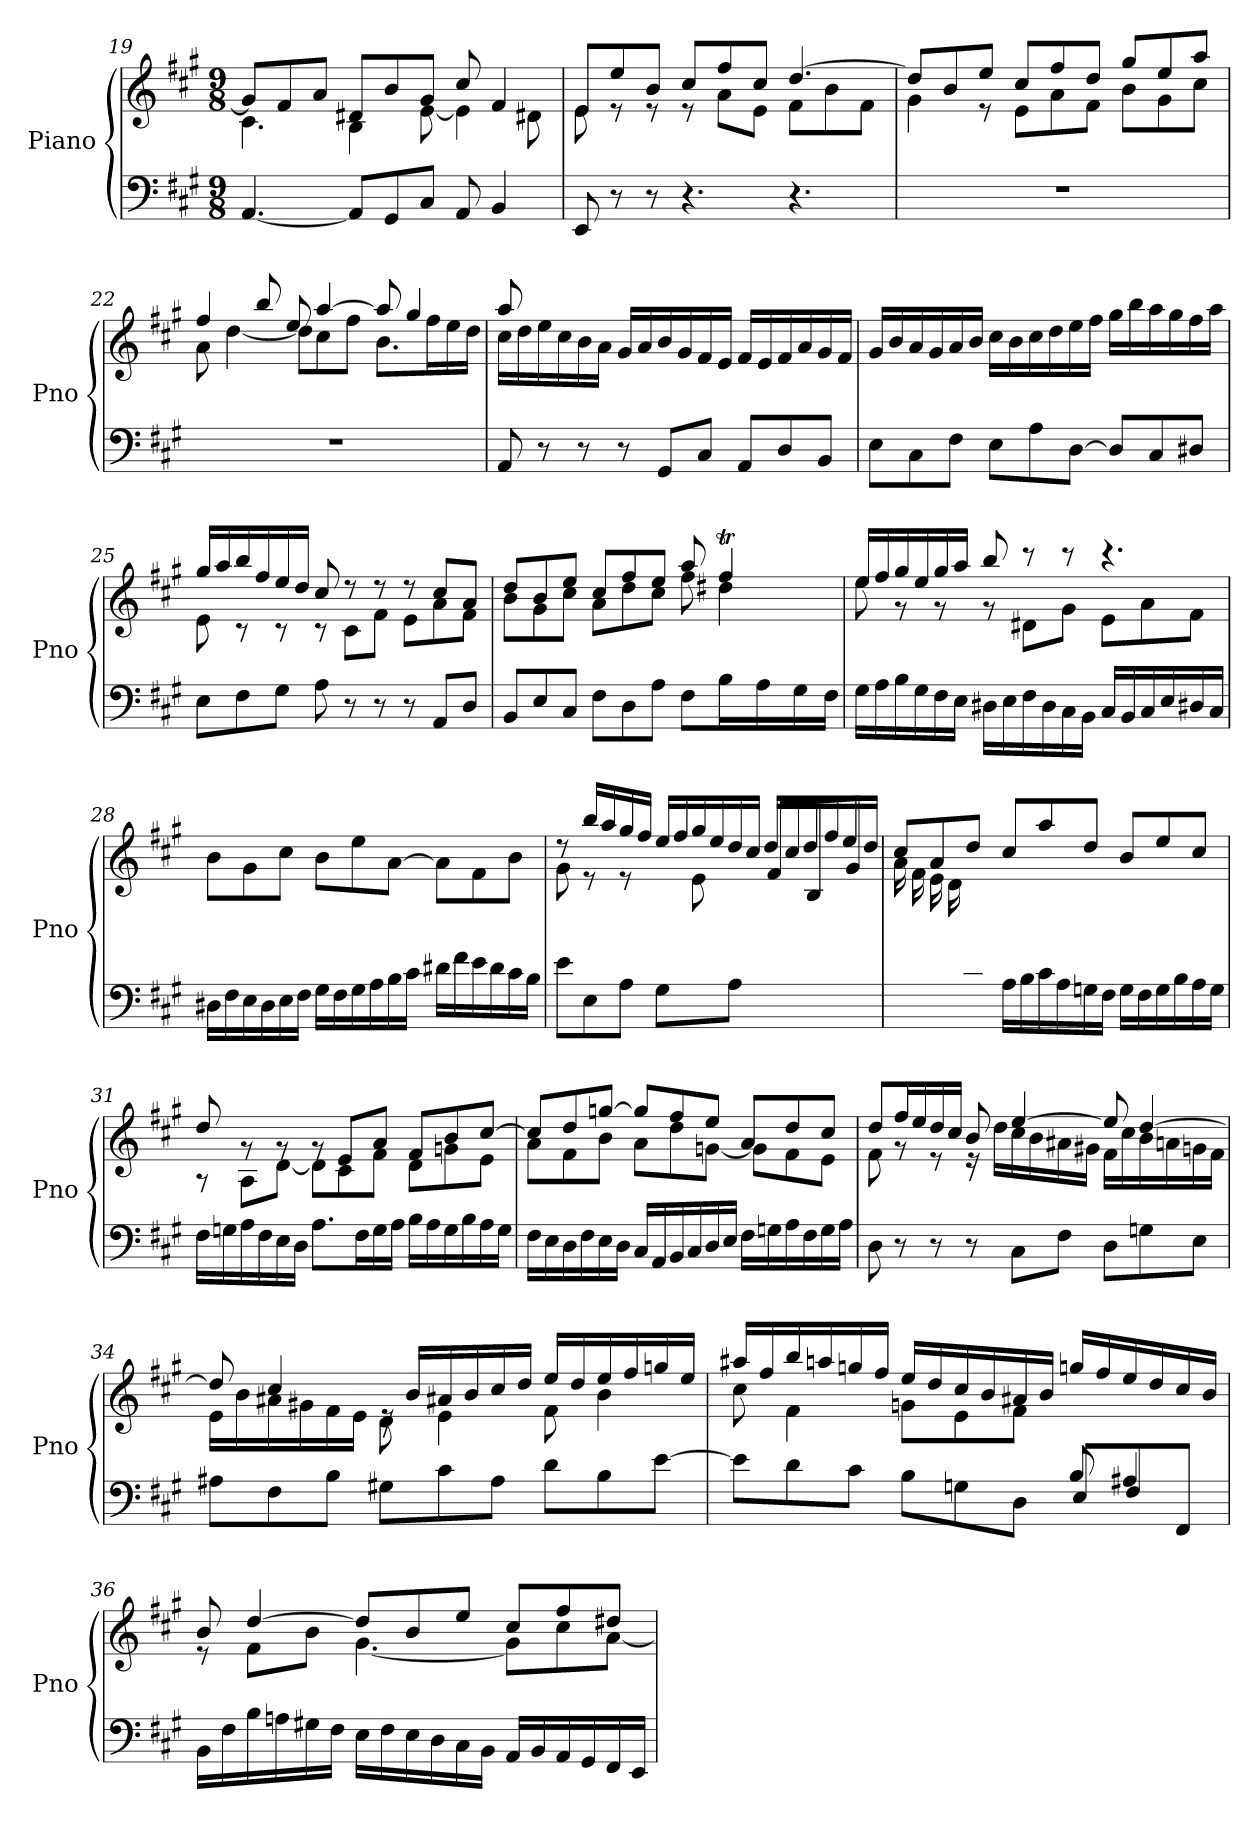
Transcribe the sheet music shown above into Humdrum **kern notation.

**kern	**kern
*part1	*part1
*staff2	*staff1
*I"Piano	*
*I'Pno	*
*clefF4	*clefG2
*k[f#c#g#]	*k[f#c#g#]
*M9/8	*M9/8
=19	=19
*	*^
[4.AA/	8g#/L]	4.c#\
.	8f#/	.
.	8a/J	.
8AA/L]	8d#X/L	4B\
8GG#/	8b/	.
8C#/J	8g#/J	[8e\
8AA/	8cc#/	4e\]
4BB/	4f#/	.
.	.	8d#X\
=20	=20	=20
8EE/	8e/L	8e\
8r	8ee/	8r
8r	8b/J	8r
4.r	8cc#/L	8r
.	8ff#/	8a\L
.	8cc#/J	8e\J
4.r	[4.dd/	8f#\L
.	.	8b\
.	.	8f#\J
!!LO:LB:g=z	!!
=21	=21	=21
8%9r	8dd/L]	4g#\
.	8b/	.
.	8ee/J	8r
.	8cc#/L	8e\L
.	8ff#/	8a\
.	8dd/J	8f#\J
.	8gg#/L	8b\L
.	8ee/	8g#\
.	8aa/J	8cc#\J
=22	=22	=22
8%9r	4ff#/	8a\
.	.	[4dd\
.	8bb/	.
.	8ee/	8dd\L]
.	[4aa/	8cc#\
.	.	8ff#\J
.	8aa/]	8.b\L
.	4gg#/	.
.	.	16ff#\L
.	.	16ee\
.	.	16dd\JJ
=23	=23	=23
8AA/	16cc#\LL	8aa/
.	16dd\	.
8r	16ee\	1ryy
.	16cc#\	.
8r	16b\	.
.	16a\JJ	.
8r	16g#/LL	.
.	16a/	.
8GG#/L	16b/	.
.	16g#/	.
8C#/J	16f#/	.
.	16e/JJ	.
8AA/L	16f#/LL	.
.	16e/	.
8D/	16f#/	.
.	16a/	.
8BB/J	16g#/	.
.	16f#/JJ	.
*	*v	*v
!!LO:LB:g=z
=24	=24
8E\L	16g#/LL
.	16b/
8C#\	16a/
.	16g#/
8F#\J	16a/
.	16b/JJ
8E\L	16cc#\LL
.	16b\
8A\	16cc#\
.	16dd\
[8D\J	16ee\
.	16ff#\JJ
8D/L]	16gg#\LL
.	16bb\
8C#/	16aa\
.	16gg#\
8D#X/J	16ff#\
.	16aa\JJ
=25	=25
*	*^
8E\L	16gg#/LL	8e\
.	16aa/	.
8F#\	16bb/	8r
.	16ff#/	.
8G#\J	16ee/	8r
.	16dd/JJ	.
8A\	8cc#/	8r
8r	8r	8c#\L
8r	8r	8f#\J
8r	8r	8e\L
8AA/L	8cc#/L	8a\
8D/J	8a/J	8f#\J
=26	=26	=26
*	*	*^
8BB/L	8dd/L	8b\L	2..ryy
8E/	8b/	8g#\	.
8C#/J	8ee/J	8cc#\J	.
8F#\L	8cc#/L	8a\L	.
8D\	8ff#/	8dd\	.
8A\J	8ee/J	8cc#\J	.
8F#\L	8aa/	8ff#\	.
16B\L	4ff#T/	4dd#X\	32gg#yy
.	.	.	32ff#yy
16A\	.	.	32gg#yy
.	.	.	32ff#yy
16G#\	.	.	32gg#yy
.	.	.	16.ff#yy
16F#\JJ	.	.	.
*	*	*v	*v
!!LO:LB:g=z
=27	=27	=27
16G#\LL	16ee/LL	8ee\
16A\	16ff#/	.
16B\	16gg#/	8r
16G#\	16ee/	.
16F#\	16gg#/	8r
16E\JJ	16aa/JJ	.
16D#X\LL	8bb/	8r
16E\	.	.
16F#\	8r	8d#X\L
16D#\	.	.
16C#\	8r	8g#\J
16BB\JJ	.	.
16C#/LL	4.r	8e\L
16BB/	.	.
16C#/	.	8a\
16E/	.	.
16D#X/	.	8f#\J
16C#/JJ	.	.
*	*v	*v
=28	=28
16D#X\LL	8b\L
16F#\	.
16E\	8g#\
16D#\	.
16E\	8cc#\J
16F#\JJ	.
16G#\LL	8b\L
16F#\	.
16G#\	8ee\
16A\	.
16B\	[8a\J
16c#\JJ	.
16d#X\LL	8a\L]
16f#\	.
16e\	8f#\
16d#\	.
16c#\	8b\J
16B\JJ	.
!!LO:LB:g=z
=29	=29
*	*^
*	*	*^
8e\L	8rdd	8g#\	2ryy
8E\	16bb/LL	8r	.
.	16aa/	.	.
8A\J	16gg#/	8r	.
.	16ff#/JJ	.	.
8G#\L	16ee/LL	2.ryy	.
.	16ff#/	.	.
8ryy	16gg#/	.	8e\
.	16ee/	.	.
8A\J	16dd/	.	8ryy
.	16cc#/JJ	.	.
4.ryy	16dd/LL	.	8f#/L
.	16cc#/	.	.
.	16dd/	.	8B/
.	16ff#/	.	.
.	16ee/	.	8g#/J
.	16dd/JJ	.	.
*	*	*v	*v
=30	=30	=30
4ryy	8cc#/L	16a\LL
.	.	16f#\
.	8a/	16e\
.	.	16d\
16c#/	8dd/J	2..ryy
16B/JJ	.	.
16A\LL	8cc#/L	.
16B\	.	.
16c#\	8aa/	.
16A\	.	.
16Gn\	8dd/J	.
16F#\JJ	.	.
16G\LL	8b/L	.
16F#\	.	.
16G\	8ee/	.
16B\	.	.
16A\	8cc#/J	.
16G\JJ	.	.
!!LO:PB:g=z	!!
=31	=31	=31
16F#\LL	8dd/	8r
16Gn\	.	.
16A\	8rg	8A\L
16F#\	.	.
16E\	8rg	[8d\J
16D\JJ	.	.
8.A\L	8rg	8d\L]
.	8e/L	8c#\
16F#\L	.	.
16G\	8a/J	8f#\J
16A\JJ	.	.
16B\LL	8f#/L	8d\L
16A\	.	.
16G\	8b/	8gn\
16B\	.	.
16A\	[8cc#/J	8e\J
16G\JJ	.	.
!!LO:LB:g=z	!!
=32	=32	=32
16F#\LL	8cc#/L]	8a\L
16E\	.	.
16D\	8dd/	8f#\
16F#\	.	.
16E\	[8ggn/J	8b\J
16D\JJ	.	.
16C#/LL	8gg/L]	8a\L
16AA/	.	.
16BB/	8ff#/	8dd\
16C#/	.	.
16D/	8ee/J	[8gn\J
16E/JJ	.	.
16F#\LL	8a/L	8g\L]
16Gn\	.	.
16A\	8dd/	8f#\
16F#\	.	.
16G\	8cc#/J	8e\J
16A\JJ	.	.
=33	=33	=33
8D\	8dd/L	8f#\
8r	16ff#/L	8r
.	16ee/	.
8r	16dd/	8r
.	16cc#/JJ	.
8r	8b/	16r
.	.	16dd\LL
8C#\L	[4ee/	16cc#\
.	.	16b\
8F#\J	.	16a#X\
.	.	16g#X\JJ
8D\L	8ee/]	16f#\LL
.	.	16cc#\
8Gn\	[4dd/	16b\
.	.	16an\
8E\J	.	16gn\
.	.	16f#\JJ
!!LO:LB:g=z	!!
=34	=34	=34
8A#X\L	8dd/]	16e\LL
.	.	16b\
8F#\	4cc#/	16a#X\
.	.	16g#X\
8B\J	.	16f#\
.	.	16e\JJ
8G#X\L	16re	8d\
.	16b/LL	.
8c#\	16a#X/	4e\
.	16b/	.
8A#\J	16cc#/	.
.	16dd/JJ	.
8d\L	16ee/LL	8f#\
.	16dd/	.
8B\	16ee/	4b\
.	16ff#/	.
[8e\J	16ggn/	.
.	16ee/JJ	.
=35	=35	=35
*^	*	*
2.ryy	8e\L]	16aa#X/LL	8cc#\
.	.	16ff#/	.
.	8d\	16bb/	4f#\
.	.	16aan/	.
.	8c#\J	16ggn/	.
.	.	16ff#/JJ	.
.	8B\L	16ee/LL	8gn\L
.	.	16dd/	.
.	8Gn\	16cc#/	8e\
.	.	16b/	.
.	8D\J	16a#X/	8f#\J
.	.	16b/JJ	.
8B/	8E/L	16ggn/LL	4.ryy
.	.	16ff#/	.
4A#X/	8F#/	16ee/	.
.	.	16dd/	.
.	8FF#/J	16cc#/	.
.	.	16b/JJ	.
*v	*v	*	*
!!LO:LB:g=z	!!
=36	=36	=36
16BB\LL	8b/	8r
16F#\	.	.
16B\	[4dd/	8f#\L
16An\	.	.
16G#X\	.	8b\J
16F#\JJ	.	.
16E\LL	8dd/L]	[4.g#\
16F#\	.	.
16E\	8b/	.
16D\	.	.
16C#\	8ee/J	.
16BB\JJ	.	.
16AA/LL	8cc#/L	8g#\L]
16BB/	.	.
16AA/	8ff#/	8cc#\
16GG#/	.	.
16FF#/	8dd#X/J	[8a\J
16EE/JJ	.	.
*	*v	*v
=	=
*-	*-
